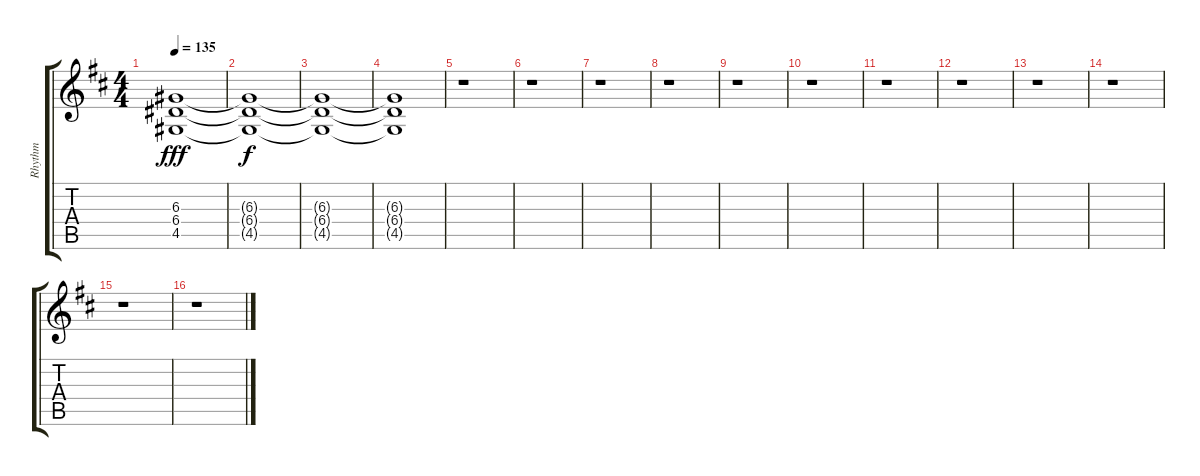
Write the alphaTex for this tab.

\track ("Rhythm" "Rhythm") {instrument distortionguitar}
\staff {score tabs}
\tuning (B3 Gb3 D3 A2 E2 B1) {hide}
\ts (4 4)
\tempo 135
\clef g2
\ks d
(6.3 6.4 4.5).1{dy fff volume 0} |
(6.3{t} 6.4{t} 4.5{t}).1{dy f} |
(6.3{t} 6.4{t} 4.5{t}).1 |
(6.3{t} 6.4{t} 4.5{t}).1 |
r.1 |
r.1 |
r.1 |
r.1 |
r.1 |
r.1 |
r.1 |
r.1 |
r.1 |
r.1 |
r.1 |
r.1
